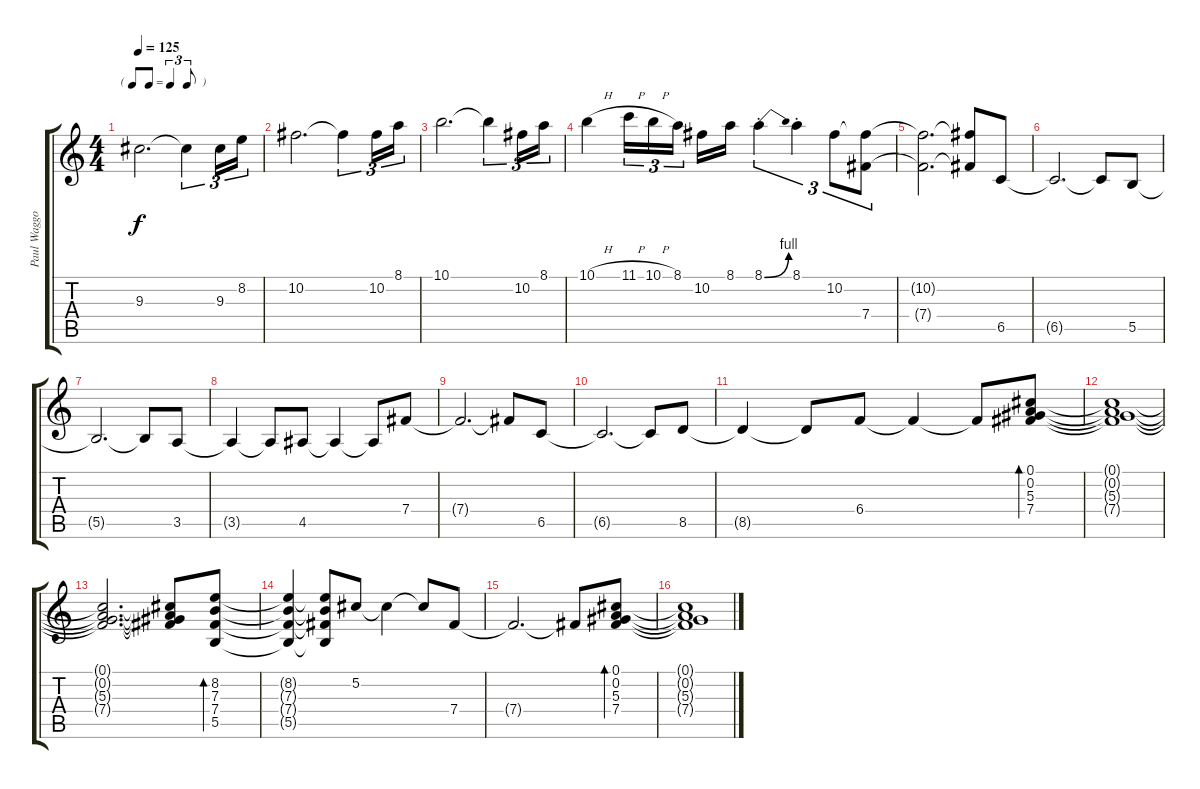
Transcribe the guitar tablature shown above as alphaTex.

\track ("Paul Waggoner - Rhythm" "Paul Waggo") {instrument distortionguitar}
\staff {score tabs}
\tuning (Db4 Ab3 E3 B2 Gb2 Db2) {hide}
\ts (4 4)
\tf triplet8th
\tempo 125
\clef g2
\ks c
9.3{t}.2{d dy f} 9.3{t}.4{tu (3 2)} 9.3.16{tu (3 2)} 8.2.16{tu (3 2)} |
10.2.2{d} 10.2{t}.4{tu (3 2)} 10.2.16{tu (3 2)} 8.1.16{tu (3 2)} |
10.1.2{d} 10.1{t}.4{tu (3 2)} 10.2.16{tu (3 2)} 8.1.16{tu (3 2)} |
10.1{h}.4 11.1{h}.16{tu (3 2)} 10.1{h}.16{tu (3 2)} 8.1.16{tu (3 2) beam splitsecondary} 10.2.16 8.1.16 8.1{be (bend 0 0 60 4) st}.4{tu (3 2)} 8.1{st}.4{tu (3 2)} 10.2.8{tu (3 2)} (10.2{t} 7.4).8{tu (3 2) instrument distortionguitar} |
(10.2{t} 7.4{t}).2{d} (10.2{t} 7.4{t}).8 6.5.8 |
6.5{t}.2{d} 6.5{t}.8 5.5.8 |
5.5{t}.2{d} 5.5{t}.8 3.5.8 |
3.5{t}.4 3.5{t}.8 4.5.8 4.5{t}.4 4.5{t}.8 7.4.8 |
7.4{t}.2{d} 7.4{t}.8 6.5.8 |
6.5{t}.2{d} 6.5{t}.8 8.5.8 |
8.5{t}.4 8.5{t}.8 6.4.8 6.4{t}.4 6.4{t}.8{instrument electricguitarclean} (0.1 0.2 5.3 7.4).8{bd 480} |
(0.1{t} 0.2{t} 5.3{t} 7.4{t}).1 |
(0.1{t} 0.2{t} 5.3{t} 7.4{t}).2{d} (0.1{t} 0.2{t} 5.3{t} 7.4{t}).8 (8.2 7.3 7.4 5.5).8{bd 480} |
(8.2{t} 7.3{t} 7.4{t} 5.5{t}).4 (8.2{t} 7.3{t} 7.4{t} 5.5{t}).8 5.2.8 5.2{t}.4 5.2{t}.8 7.4.8 |
7.4{t}.2{d} 7.4{t}.8 (0.1 0.2 5.3 7.4).8{bd 480} |
(0.1{t} 0.2{t} 5.3{t} 7.4{t}).1
